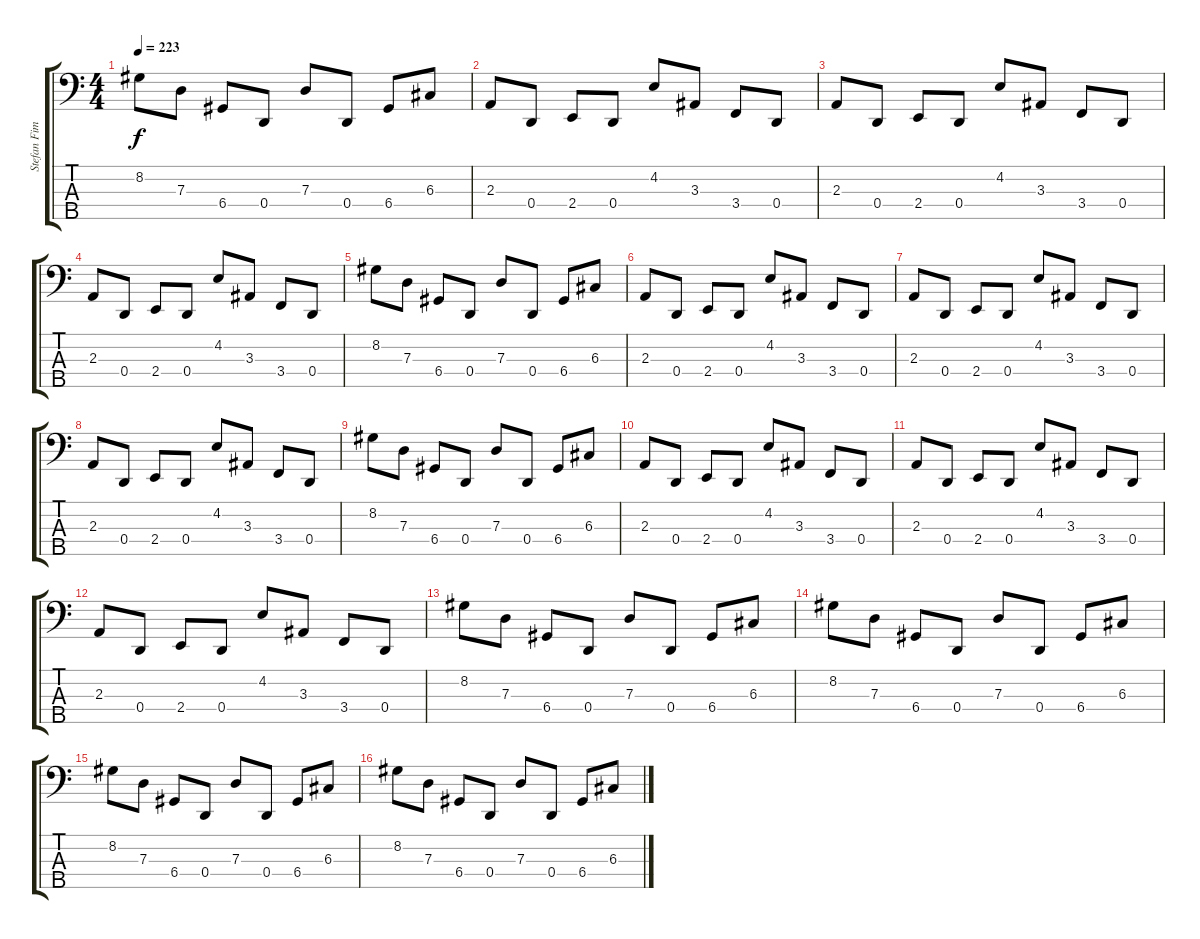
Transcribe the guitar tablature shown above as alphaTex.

\track ("Stefan Fimmers" "Stefan Fim") {instrument electricbassfinger}
\staff {score tabs}
\tuning (F2 C2 G1 D1 A0) {hide}
\ts (4 4)
\tempo 223
\clef f4
\ks c
8.2.8{dy f} 7.3.8 6.4.8 0.4.8 7.3.8 0.4.8 6.4.8 6.3.8 |
2.3.8 0.4.8 2.4.8 0.4.8 4.2.8 3.3.8 3.4.8 0.4.8 |
2.3.8 0.4.8 2.4.8 0.4.8 4.2.8 3.3.8 3.4.8 0.4.8 |
2.3.8 0.4.8 2.4.8 0.4.8 4.2.8 3.3.8 3.4.8 0.4.8 |
8.2.8 7.3.8 6.4.8 0.4.8 7.3.8 0.4.8 6.4.8 6.3.8 |
2.3.8 0.4.8 2.4.8 0.4.8 4.2.8 3.3.8 3.4.8 0.4.8 |
2.3.8 0.4.8 2.4.8 0.4.8 4.2.8 3.3.8 3.4.8 0.4.8 |
2.3.8 0.4.8 2.4.8 0.4.8 4.2.8 3.3.8 3.4.8 0.4.8 |
8.2.8 7.3.8 6.4.8 0.4.8 7.3.8 0.4.8 6.4.8 6.3.8 |
2.3.8 0.4.8 2.4.8 0.4.8 4.2.8 3.3.8 3.4.8 0.4.8 |
2.3.8 0.4.8 2.4.8 0.4.8 4.2.8 3.3.8 3.4.8 0.4.8 |
2.3.8 0.4.8 2.4.8 0.4.8 4.2.8 3.3.8 3.4.8 0.4.8 |
8.2.8 7.3.8 6.4.8 0.4.8 7.3.8 0.4.8 6.4.8 6.3.8 |
8.2.8 7.3.8 6.4.8 0.4.8 7.3.8 0.4.8 6.4.8 6.3.8 |
8.2.8 7.3.8 6.4.8 0.4.8 7.3.8 0.4.8 6.4.8 6.3.8 |
8.2.8 7.3.8 6.4.8 0.4.8 7.3.8 0.4.8 6.4.8 6.3.8
